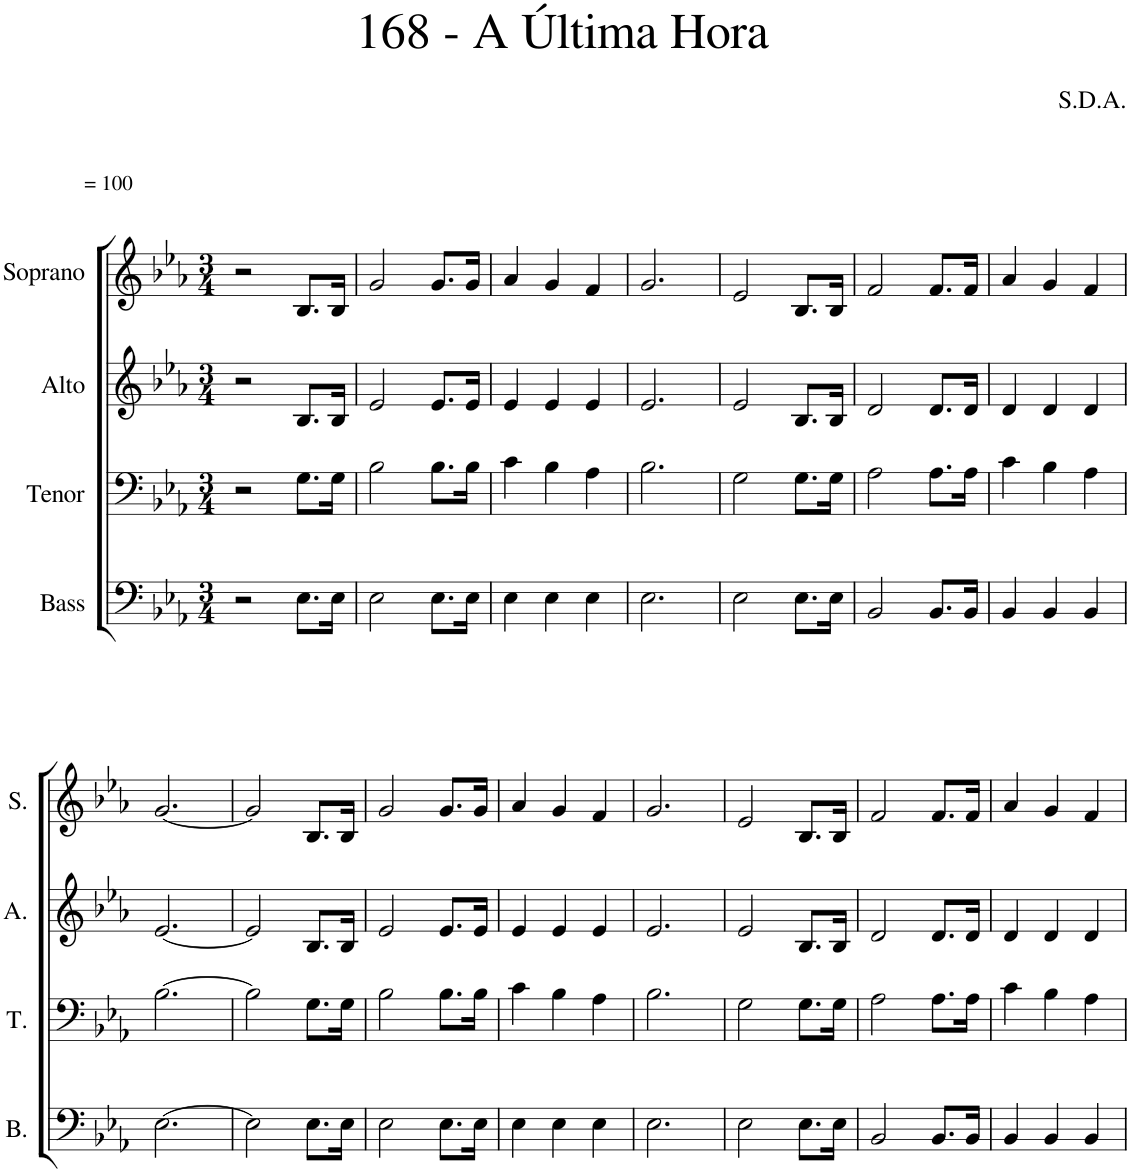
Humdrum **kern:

**kern	**kern	**kern	**kern
*part4	*part3	*part2	*part1
*staff4	*staff3	*staff2	*staff1
*I"Bass	*I"Tenor	*I"Alto	*I"Soprano
*I'B.	*I'T.	*I'A.	*I'S.
*clefF4	*clefF4	*clefG2	*clefG2
*k[b-e-a-]	*k[b-e-a-]	*k[b-e-a-]	*k[b-e-a-]
*M3/4	*M3/4	*M3/4	*M3/4
=1	=1	=1	=1
!	!	!	!LO:TX:a:t== 100
2r	2r	2r	2r
8.E-\L	8.G\L	8.B-/L	8.B-/L
16E-\Jk	16G\Jk	16B-/Jk	16B-/Jk
=2	=2	=2	=2
2E-\	2B-\	2e-/	2g/
8.E-\L	8.B-\L	8.e-/L	8.g/L
16E-\Jk	16B-\Jk	16e-/Jk	16g/Jk
=3	=3	=3	=3
4E-\	4c\	4e-/	4a-/
4E-\	4B-\	4e-/	4g/
4E-\	4A-\	4e-/	4f/
=4	=4	=4	=4
2.E-\	2.B-\	2.e-/	2.g/
=5	=5	=5	=5
2E-\	2G\	2e-/	2e-/
8.E-\L	8.G\L	8.B-/L	8.B-/L
16E-\Jk	16G\Jk	16B-/Jk	16B-/Jk
=6	=6	=6	=6
2BB-/	2A-\	2d/	2f/
8.BB-/L	8.A-\L	8.d/L	8.f/L
16BB-/Jk	16A-\Jk	16d/Jk	16f/Jk
=7	=7	=7	=7
4BB-/	4c\	4d/	4a-/
4BB-/	4B-\	4d/	4g/
4BB-/	4A-\	4d/	4f/
!!LO:LB:g=z
=8	=8	=8	=8
[2.E-\	[2.B-\	[2.e-/	[2.g/
=9	=9	=9	=9
2E-\]	2B-\]	2e-/]	2g/]
8.E-\L	8.G\L	8.B-/L	8.B-/L
16E-\Jk	16G\Jk	16B-/Jk	16B-/Jk
=10	=10	=10	=10
2E-\	2B-\	2e-/	2g/
8.E-\L	8.B-\L	8.e-/L	8.g/L
16E-\Jk	16B-\Jk	16e-/Jk	16g/Jk
=11	=11	=11	=11
4E-\	4c\	4e-/	4a-/
4E-\	4B-\	4e-/	4g/
4E-\	4A-\	4e-/	4f/
=12	=12	=12	=12
2.E-\	2.B-\	2.e-/	2.g/
=13	=13	=13	=13
2E-\	2G\	2e-/	2e-/
8.E-\L	8.G\L	8.B-/L	8.B-/L
16E-\Jk	16G\Jk	16B-/Jk	16B-/Jk
=14	=14	=14	=14
2BB-/	2A-\	2d/	2f/
8.BB-/L	8.A-\L	8.d/L	8.f/L
16BB-/Jk	16A-\Jk	16d/Jk	16f/Jk
=15	=15	=15	=15
4BB-/	4c\	4d/	4a-/
4BB-/	4B-\	4d/	4g/
4BB-/	4A-\	4d/	4f/
=	=	=	=
*-	*-	*-	*-
